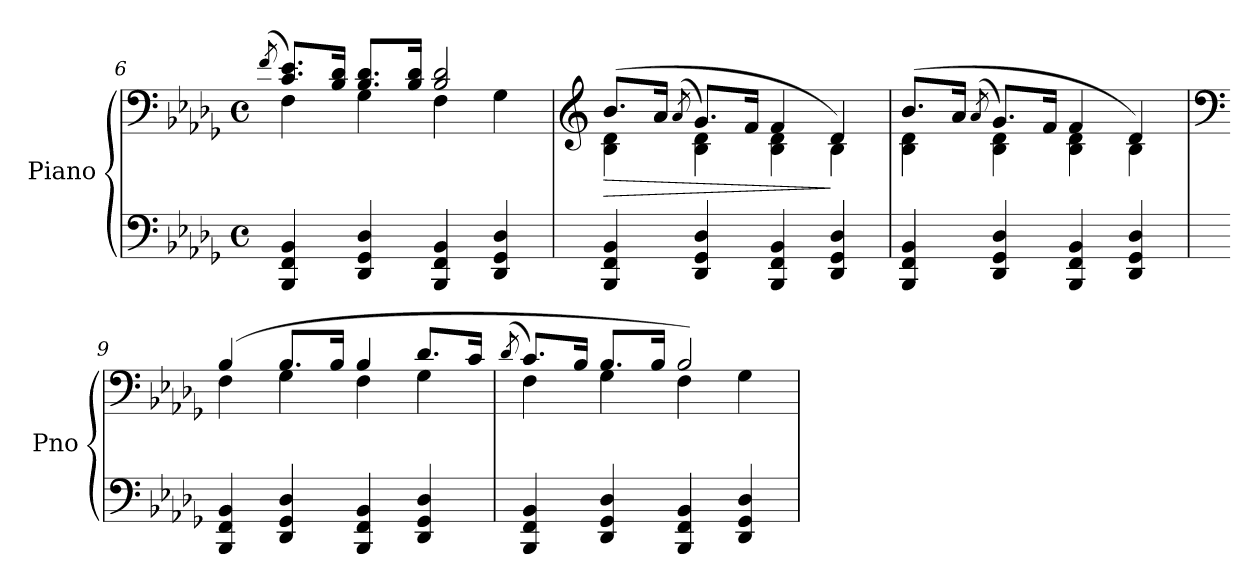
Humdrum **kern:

**kern	**kern	**dynam
*part1	*part1	*part1
*staff2	*staff1	*staff1/2
*I"Piano	*	*
*I'Pno	*	*
!!LO:LB:g=z
*clefF4	*clefF4	*
*k[b-e-a-d-g-]	*k[b-e-a-d-g-]	*
*M4/4	*M4/4	*
*met(c)	*met(c)	*
=6	=6	=6
.	(>8qf/	.
*	*^	*
4BBB-/ 4FF/ 4BB-/	8.c/ 8.e-/L)	4F\	.
.	16B-/ 16d-/Jk	.	.
4DD-/ 4GG-/ 4D-/	8.B-/ 8.d-/L	4G-\	.
.	16B-/ 16d-/Jk	.	.
4BBB-/ 4FF/ 4BB-/	2B-/ 2d-/	4F\	.
4DD-/ 4GG-/ 4D-/	.	4G-\	.
!!LO:LB:g=z	!!
=7	=7	=7	=7
*	*clefG2	*	*
!	!	!	!LO:HP:b
4BBB-/ 4FF/ 4BB-/	(8.b-/L	4B-\ 4d-\	>
.	16a-/Jk	.	.
.	(8qa-/	.	.
4DD-/ 4GG-/ 4D-/	8.g-/L)	4B-\ 4d-\	.
.	16f/Jk	.	.
4BBB-/ 4FF/ 4BB-/	4f/	4B-\ 4d-\	.
4DD-/ 4GG-/ 4D-/	4d-/)	4B-\	]
=8	=8	=8	=8
4BBB-/ 4FF/ 4BB-/	(8.b-/L	4B-\ 4d-\	.
.	16a-/Jk	.	.
.	(8qa-/	.	.
4DD-/ 4GG-/ 4D-/	8.g-/L)	4B-\ 4d-\	.
.	16f/Jk	.	.
4BBB-/ 4FF/ 4BB-/	4f/	4B-\ 4d-\	.
4DD-/ 4GG-/ 4D-/	4d-/)	4B-\	.
=9	=9	=9	=9
*	*clefF4	*	*
4BBB-/ 4FF/ 4BB-/	(4B-/	4F\	.
4DD-/ 4GG-/ 4D-/	8.B-/L	4G-\	.
.	16B-/Jk	.	.
4BBB-/ 4FF/ 4BB-/	4B-/	4F\	.
4DD-/ 4GG-/ 4D-/	8.d-/L	4G-\	.
.	16c/Jk	.	.
=10	=10	=10	=10
.	(8qd-/	.	.
4BBB-/ 4FF/ 4BB-/	8.c/L)	4F\	.
.	16B-/Jk	.	.
4DD-/ 4GG-/ 4D-/	8.B-/L	4G-\	.
.	16B-/Jk	.	.
4BBB-/ 4FF/ 4BB-/	2B-/)	4F\	.
4DD-/ 4GG-/ 4D-/	.	4G-\	.
*	*v	*v	*
=	=	=
*-	*-	*-
